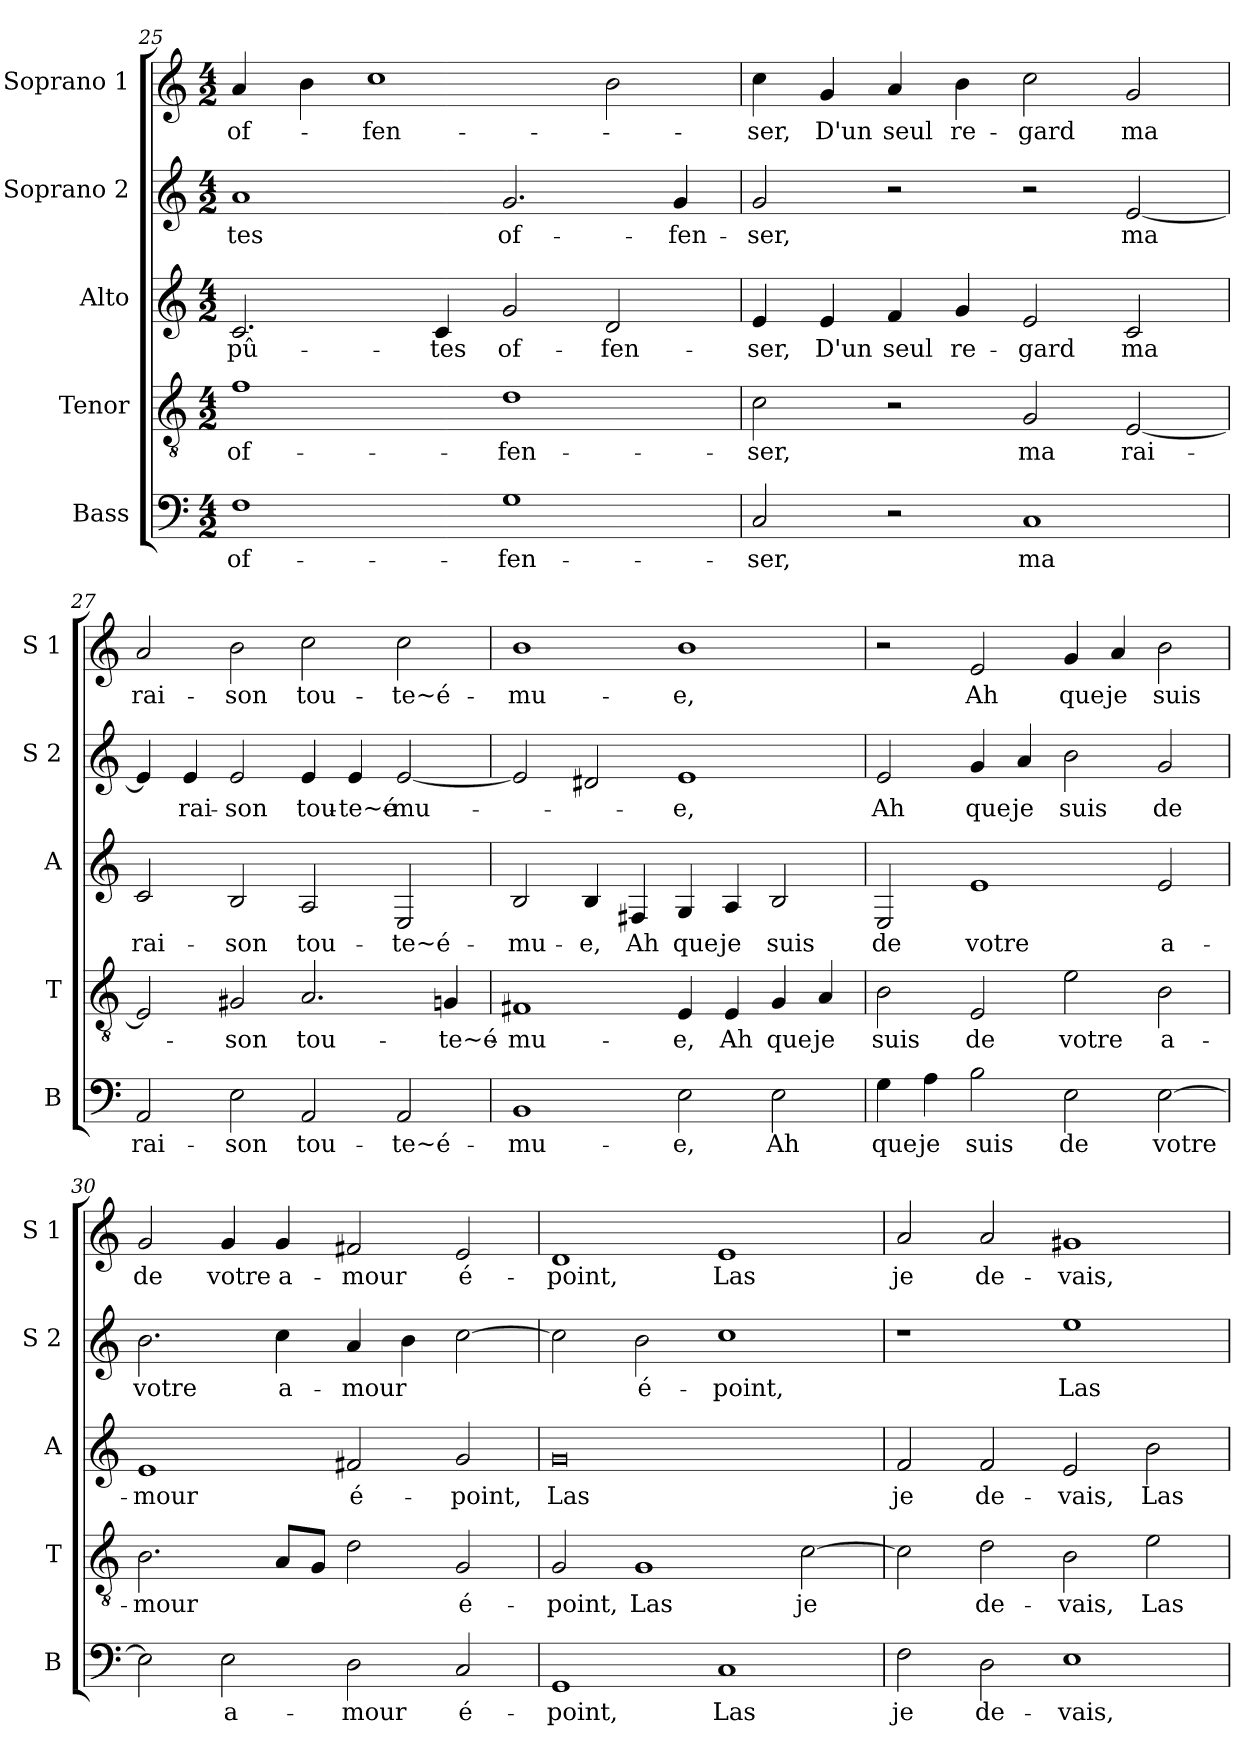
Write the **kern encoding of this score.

**kern	**text	**kern	**text	**kern	**text	**kern	**text	**kern	**text
*part5	*part5	*part4	*part4	*part3	*part3	*part2	*part2	*part1	*part1
*staff5	*staff5	*staff4	*staff4	*staff3	*staff3	*staff2	*staff2	*staff1	*staff1
*I"Bass	*	*I"Tenor	*	*I"Alto	*	*I"Soprano 2	*	*I"Soprano 1	*
*I'B	*	*I'T	*	*I'A	*	*I'S 2	*	*I'S 1	*
!!LO:PB:g=z
*clefF4	*	*clefGv2	*	*clefG2	*	*clefG2	*	*clefG2	*
*k[]	*	*k[]	*	*k[]	*	*k[]	*	*k[]	*
*C:	*	*C:	*	*C:	*	*C:	*	*C:	*
*M4/2	*	*M4/2	*	*M4/2	*	*M4/2	*	*M4/2	*
=25	=25	=25	=25	=25	=25	=25	=25	=25	=25
!	!LO:LY:b	!	!LO:LY:b	!	!LO:LY:b	!	!LO:LY:b	!	!LO:LY:b
1F	of-	1f	of-	2.c/	pû-	1a	-tes	4a/	of-
.	.	.	.	.	.	.	.	4b\	.
!	!	!	!	!	!	!	!	!	!LO:LY:b
.	.	.	.	.	.	.	.	1cc	-fen-
!	!	!	!	!	!LO:LY:b	!	!	!	!
.	.	.	.	4c/	-tes	.	.	.	.
!	!LO:LY:b	!	!LO:LY:b	!	!LO:LY:b	!	!LO:LY:b	!	!
1G	-fen-	1d	-fen-	2g/	of-	2.g/	of-	.	.
!	!	!	!	!	!LO:LY:b	!	!	!	!
.	.	.	.	2d/	-fen-	.	.	2b\	.
!	!	!	!	!	!	!	!LO:LY:b	!	!
.	.	.	.	.	.	4g/	-fen-	.	.
=26	=26	=26	=26	=26	=26	=26	=26	=26	=26
!	!LO:LY:b	!	!LO:LY:b	!	!LO:LY:b	!	!LO:LY:b	!	!LO:LY:b
2C/	-ser,	2c\	-ser,	4e/	-ser,	2g/	-ser,	4cc\	-ser,
!	!	!	!	!	!LO:LY:b	!	!	!	!LO:LY:b
.	.	.	.	4e/	D'un	.	.	4g/	D'un
!	!	!	!	!	!LO:LY:b	!	!	!	!LO:LY:b
2r	.	2r	.	4f/	seul	2r	.	4a/	seul
!	!	!	!	!	!LO:LY:b	!	!	!	!LO:LY:b
.	.	.	.	4g/	re-	.	.	4b\	re-
!	!LO:LY:b	!	!LO:LY:b	!	!LO:LY:b	!	!	!	!LO:LY:b
1C	ma	2G/	ma	2e/	-gard	2r	.	2cc\	-gard
!	!	!	!LO:LY:b	!	!LO:LY:b	!	!LO:LY:b	!	!LO:LY:b
.	.	[2E/	rai-	2c/	ma	[2e/	ma	2g/	ma
=27	=27	=27	=27	=27	=27	=27	=27	=27	=27
!	!LO:LY:b	!	!	!	!LO:LY:b	!	!	!	!LO:LY:b
2AA/	rai-	2E/]	.	2c/	rai-	4e/]	.	2a/	rai-
!	!	!	!	!	!	!	!LO:LY:b	!	!
.	.	.	.	.	.	4e/	rai-	.	.
!	!LO:LY:b	!	!LO:LY:b	!	!LO:LY:b	!	!LO:LY:b	!	!LO:LY:b
2E\	-son	2G#X/	-son	2B/	-son	2e/	-son	2b\	-son
!	!LO:LY:b	!	!LO:LY:b	!	!LO:LY:b	!	!LO:LY:b	!	!LO:LY:b
2AA/	tou-	2.A/	tou-	2A/	tou-	4e/	tou-	2cc\	tou-
!	!	!	!	!	!	!	!LO:LY:b	!	!
.	.	.	.	.	.	4e/	-te~é-	.	.
!	!LO:LY:b	!	!	!	!LO:LY:b	!	!LO:LY:b	!	!LO:LY:b
2AA/	-te~é-	.	.	2E/	-te~é-	[2e/	-mu-	2cc\	-te~é-
!	!	!	!LO:LY:b	!	!	!	!	!	!
.	.	4Gn/	-te~é-	.	.	.	.	.	.
!!LO:LB:g=z
=28	=28	=28	=28	=28	=28	=28	=28	=28	=28
!	!LO:LY:b	!	!LO:LY:b	!	!LO:LY:b	!	!	!	!LO:LY:b
1BB	-mu-	1F#X	-mu-	2B/	-mu-	2e/]	.	1b	-mu-
!	!	!	!	!	!LO:LY:b	!	!	!	!
.	.	.	.	4B/	-e,	2d#X/	.	.	.
!	!	!	!	!	!LO:LY:b	!	!	!	!
.	.	.	.	4F#X/	Ah	.	.	.	.
!	!LO:LY:b	!	!LO:LY:b	!	!LO:LY:b	!	!LO:LY:b	!	!LO:LY:b
2E\	-e,	4E/	-e,	4G/	que	1e	-e,	1b	-e,
!	!	!	!LO:LY:b	!	!LO:LY:b	!	!	!	!
.	.	4E/	Ah	4A/	je	.	.	.	.
!	!LO:LY:b	!	!LO:LY:b	!	!LO:LY:b	!	!	!	!
2E\	Ah	4G/	que	2B/	suis	.	.	.	.
!	!	!	!LO:LY:b	!	!	!	!	!	!
.	.	4A/	je	.	.	.	.	.	.
=29	=29	=29	=29	=29	=29	=29	=29	=29	=29
!	!LO:LY:b	!	!LO:LY:b	!	!LO:LY:b	!	!LO:LY:b	!	!
4G\	que	2B\	suis	2E/	de	2e/	Ah	2r	.
!	!LO:LY:b	!	!	!	!	!	!	!	!
4A\	je	.	.	.	.	.	.	.	.
!	!LO:LY:b	!	!LO:LY:b	!	!LO:LY:b	!	!LO:LY:b	!	!LO:LY:b
2B\	suis	2E/	de	1e	votre	4g/	que	2e/	Ah
!	!	!	!	!	!	!	!LO:LY:b	!	!
.	.	.	.	.	.	4a/	je	.	.
!	!LO:LY:b	!	!LO:LY:b	!	!	!	!LO:LY:b	!	!LO:LY:b
2E\	de	2e\	votre	.	.	2b\	suis	4g/	que
!	!	!	!	!	!	!	!	!	!LO:LY:b
.	.	.	.	.	.	.	.	4a/	je
!	!LO:LY:b	!	!LO:LY:b	!	!LO:LY:b	!	!LO:LY:b	!	!LO:LY:b
[2E\	votre	2B\	a-	2e/	a-	2g/	de	2b\	suis
=30	=30	=30	=30	=30	=30	=30	=30	=30	=30
!	!	!	!LO:LY:b	!	!LO:LY:b	!	!LO:LY:b	!	!LO:LY:b
2E\]	.	2.B\	-mour	1e	-mour	2.b\	votre	2g/	de
!	!LO:LY:b	!	!	!	!	!	!	!	!LO:LY:b
2E\	a-	.	.	.	.	.	.	4g/	votre
!	!	!	!	!	!	!	!LO:LY:b	!	!LO:LY:b
.	.	8A/L	.	.	.	4cc\	a-	4g/	a-
.	.	8G/J	.	.	.	.	.	.	.
!	!LO:LY:b	!	!	!	!LO:LY:b	!	!LO:LY:b	!	!LO:LY:b
2D\	-mour	2d\	.	2f#X/	é-	4a/	-mour	2f#X/	-mour
.	.	.	.	.	.	4b\	.	.	.
!	!LO:LY:b	!	!LO:LY:b	!	!LO:LY:b	!	!	!	!LO:LY:b
2C/	é-	2G/	é-	2g/	-point,	[2cc\	.	2e/	é-
!!LO:LB:g=z
=31	=31	=31	=31	=31	=31	=31	=31	=31	=31
!	!LO:LY:b	!	!LO:LY:b	!	!LO:LY:b	!	!	!	!LO:LY:b
1GG	-point,	2G/	-point,	0g	Las	2cc\]	.	1d	-point,
!	!	!	!LO:LY:b	!	!	!	!LO:LY:b	!	!
.	.	1G	Las	.	.	2b\	é-	.	.
!	!LO:LY:b	!	!	!	!	!	!LO:LY:b	!	!LO:LY:b
1C	Las	.	.	.	.	1cc	-point,	1e	Las
!	!	!	!LO:LY:b	!	!	!	!	!	!
.	.	[2c\	je	.	.	.	.	.	.
=32	=32	=32	=32	=32	=32	=32	=32	=32	=32
!	!LO:LY:b	!	!	!	!LO:LY:b	!	!	!	!LO:LY:b
2F\	je	2c\]	.	2f/	je	1r	.	2a/	je
!	!LO:LY:b	!	!LO:LY:b	!	!LO:LY:b	!	!	!	!LO:LY:b
2D\	de-	2d\	de-	2f/	de-	.	.	2a/	de-
!	!LO:LY:b	!	!LO:LY:b	!	!LO:LY:b	!	!LO:LY:b	!	!LO:LY:b
1E	-vais,	2B\	-vais,	2e/	-vais,	1ee	Las	1g#X	-vais,
!	!	!	!LO:LY:b	!	!LO:LY:b	!	!	!	!
.	.	2e\	Las	2b\	Las	.	.	.	.
=	=	=	=	=	=	=	=	=	=
*-	*-	*-	*-	*-	*-	*-	*-	*-	*-
